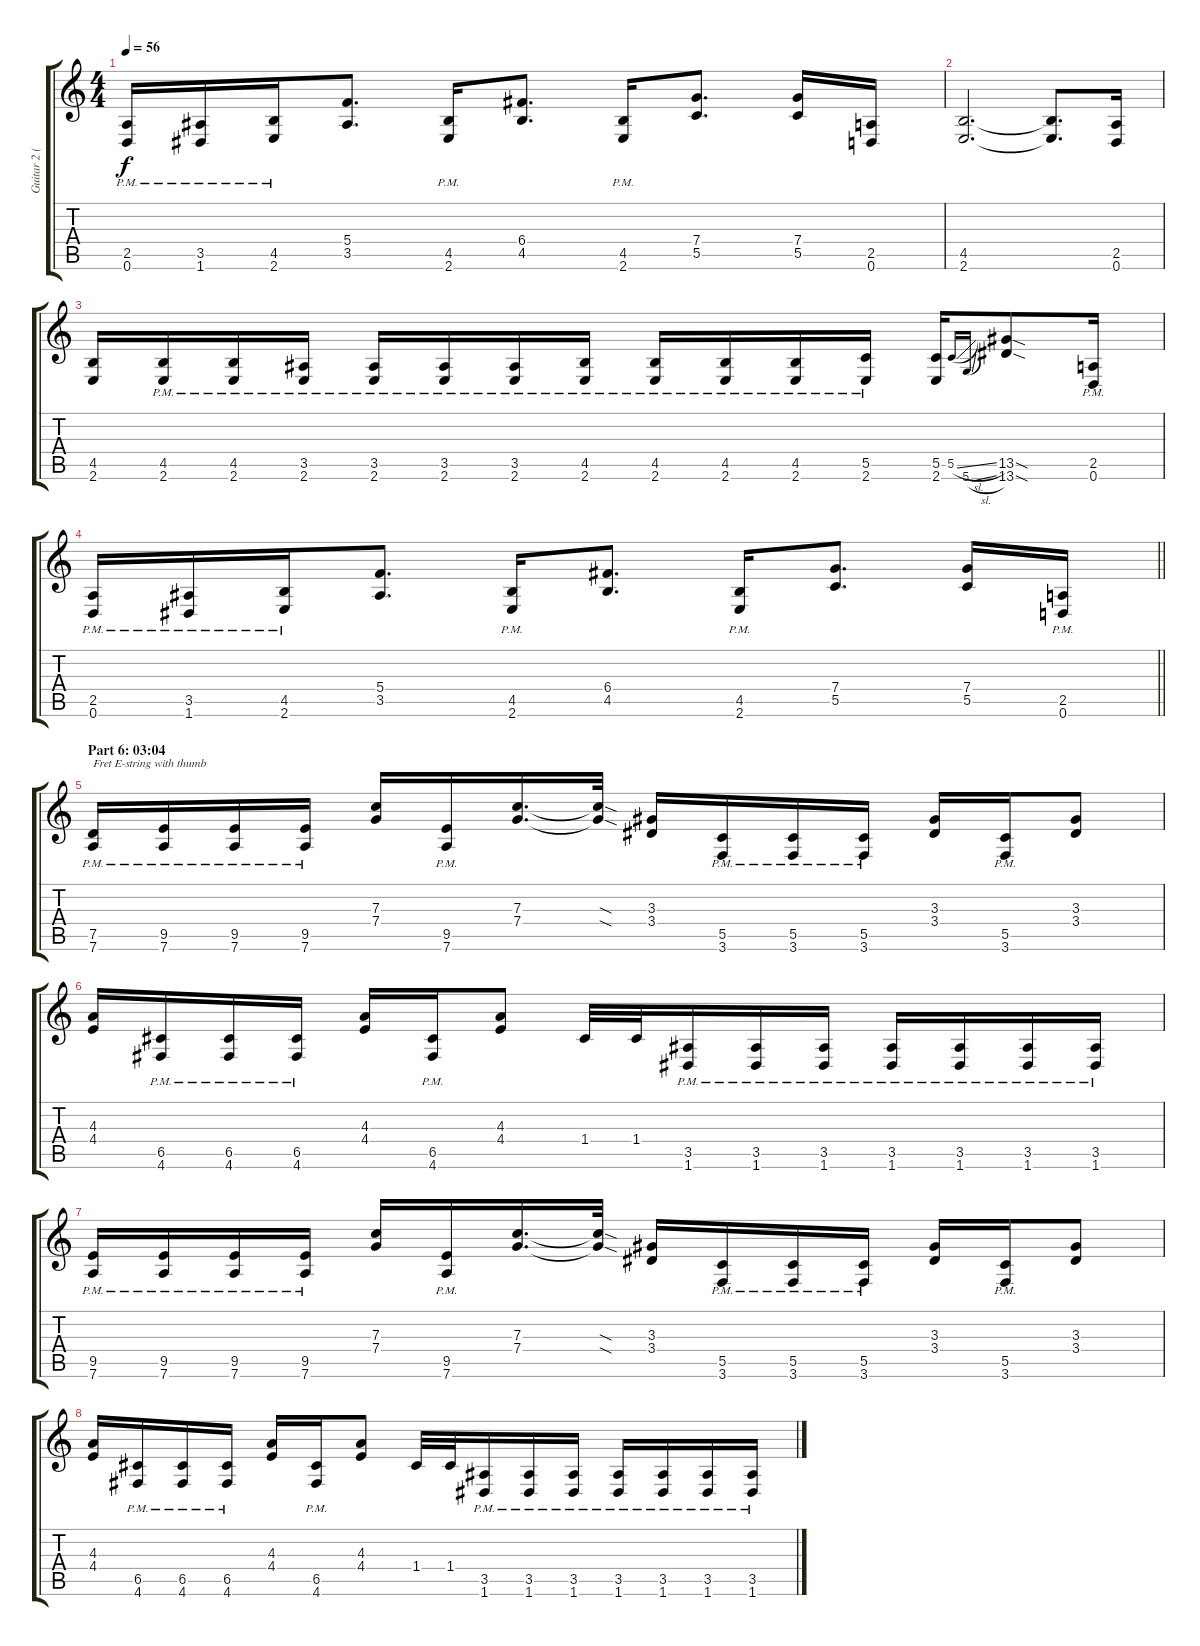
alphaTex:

\track ("Guitar 2 (Distortion)" "Guitar 2 (") {instrument distortionguitar}
\staff {score tabs}
\tuning (D4 A3 F3 C3 G2 D2) {hide}
\ts (4 4)
\tempo 56
\clef g2
\ks c
(2.5{pm} 0.6{pm}).16{dy f} (3.5{pm} 1.6{pm}).16 (4.5{pm} 2.6{pm}).16 (5.4 3.5).8{d} (4.5{pm} 2.6{pm}).16 (6.4 4.5).8{d} (4.5{pm} 2.6{pm}).16 (7.4 5.5).8{d} (7.4 5.5).16 (2.5 0.6).16 |
(4.5 2.6).2{d volume 8} (4.5{t} 2.6{t}).8{d} (2.5 0.6).16 |
(4.5 2.6).16 (4.5{pm} 2.6{pm}).16 (4.5{pm} 2.6{pm}).16 (3.5{pm} 2.6{pm}).16 (3.5{pm} 2.6{pm}).16 (3.5{pm} 2.6{pm}).16 (3.5{pm} 2.6{pm}).16 (4.5{pm} 2.6{pm}).16 (4.5{pm} 2.6{pm}).16 (4.5{pm} 2.6{pm}).16 (4.5{pm} 2.6{pm}).16 (5.5{pm} 2.6{pm}).16 (5.5 2.6).16 5.5{sl}.16{gr onbeat} 5.6{sl}.16{gr onbeat} (13.5{sod} 13.6{sod}).8 (2.5{pm} 0.6{pm}).16{volume 14} |
\barLineRight lightlight
(2.5{pm} 0.6{pm}).16 (3.5{pm} 1.6{pm}).16 (4.5{pm} 2.6{pm}).16 (5.4 3.5).8{d} (4.5{pm} 2.6{pm}).16 (6.4 4.5).8{d} (4.5{pm} 2.6{pm}).16 (7.4 5.5).8{d} (7.4 5.5).16 (2.5{pm} 0.6{pm}).16 |
\section ("" "Part 6: 03:04")
(7.5{pm} 7.6{pm}).16{txt "Fret E-string with thumb"} (9.5{pm} 7.6{pm}).16 (9.5{pm} 7.6{pm}).16 (9.5{pm} 7.6{pm}).16 (7.3 7.4).16 (9.5{pm} 7.6{pm}).16 (7.3 7.4).16{d} (7.3{sod t} 7.4{sod t}).32 (3.3 3.4).16 (5.5{pm} 3.6{pm}).16 (5.5{pm} 3.6{pm}).16 (5.5{pm} 3.6{pm}).16 (3.3 3.4).16 (5.5{pm} 3.6{pm}).16 (3.3 3.4).8 |
(4.3 4.4).16 (6.5{pm} 4.6{pm}).16 (6.5{pm} 4.6{pm}).16 (6.5{pm} 4.6{pm}).16 (4.3 4.4).16 (6.5{pm} 4.6{pm}).16 (4.3 4.4).8 1.4.32 1.4.32 (3.5{pm} 1.6{pm}).16 (3.5{pm} 1.6{pm}).16 (3.5{pm} 1.6{pm}).16 (3.5{pm} 1.6{pm}).16 (3.5{pm} 1.6{pm}).16 (3.5{pm} 1.6{pm}).16 (3.5{pm} 1.6{pm}).16 |
(9.5{pm} 7.6{pm}).16 (9.5{pm} 7.6{pm}).16 (9.5{pm} 7.6{pm}).16 (9.5{pm} 7.6{pm}).16 (7.3 7.4).16 (9.5{pm} 7.6{pm}).16 (7.3 7.4).16{d} (7.3{sod t} 7.4{sod t}).32 (3.3 3.4).16 (5.5{pm} 3.6{pm}).16 (5.5{pm} 3.6{pm}).16 (5.5{pm} 3.6{pm}).16 (3.3 3.4).16 (5.5{pm} 3.6{pm}).16 (3.3 3.4).8 |
(4.3 4.4).16 (6.5{pm} 4.6{pm}).16 (6.5{pm} 4.6{pm}).16 (6.5{pm} 4.6{pm}).16 (4.3 4.4).16 (6.5{pm} 4.6{pm}).16 (4.3 4.4).8 1.4.32 1.4.32 (3.5{pm} 1.6{pm}).16 (3.5{pm} 1.6{pm}).16 (3.5{pm} 1.6{pm}).16 (3.5{pm} 1.6{pm}).16 (3.5{pm} 1.6{pm}).16 (3.5{pm} 1.6{pm}).16 (3.5{pm} 1.6{pm}).16
